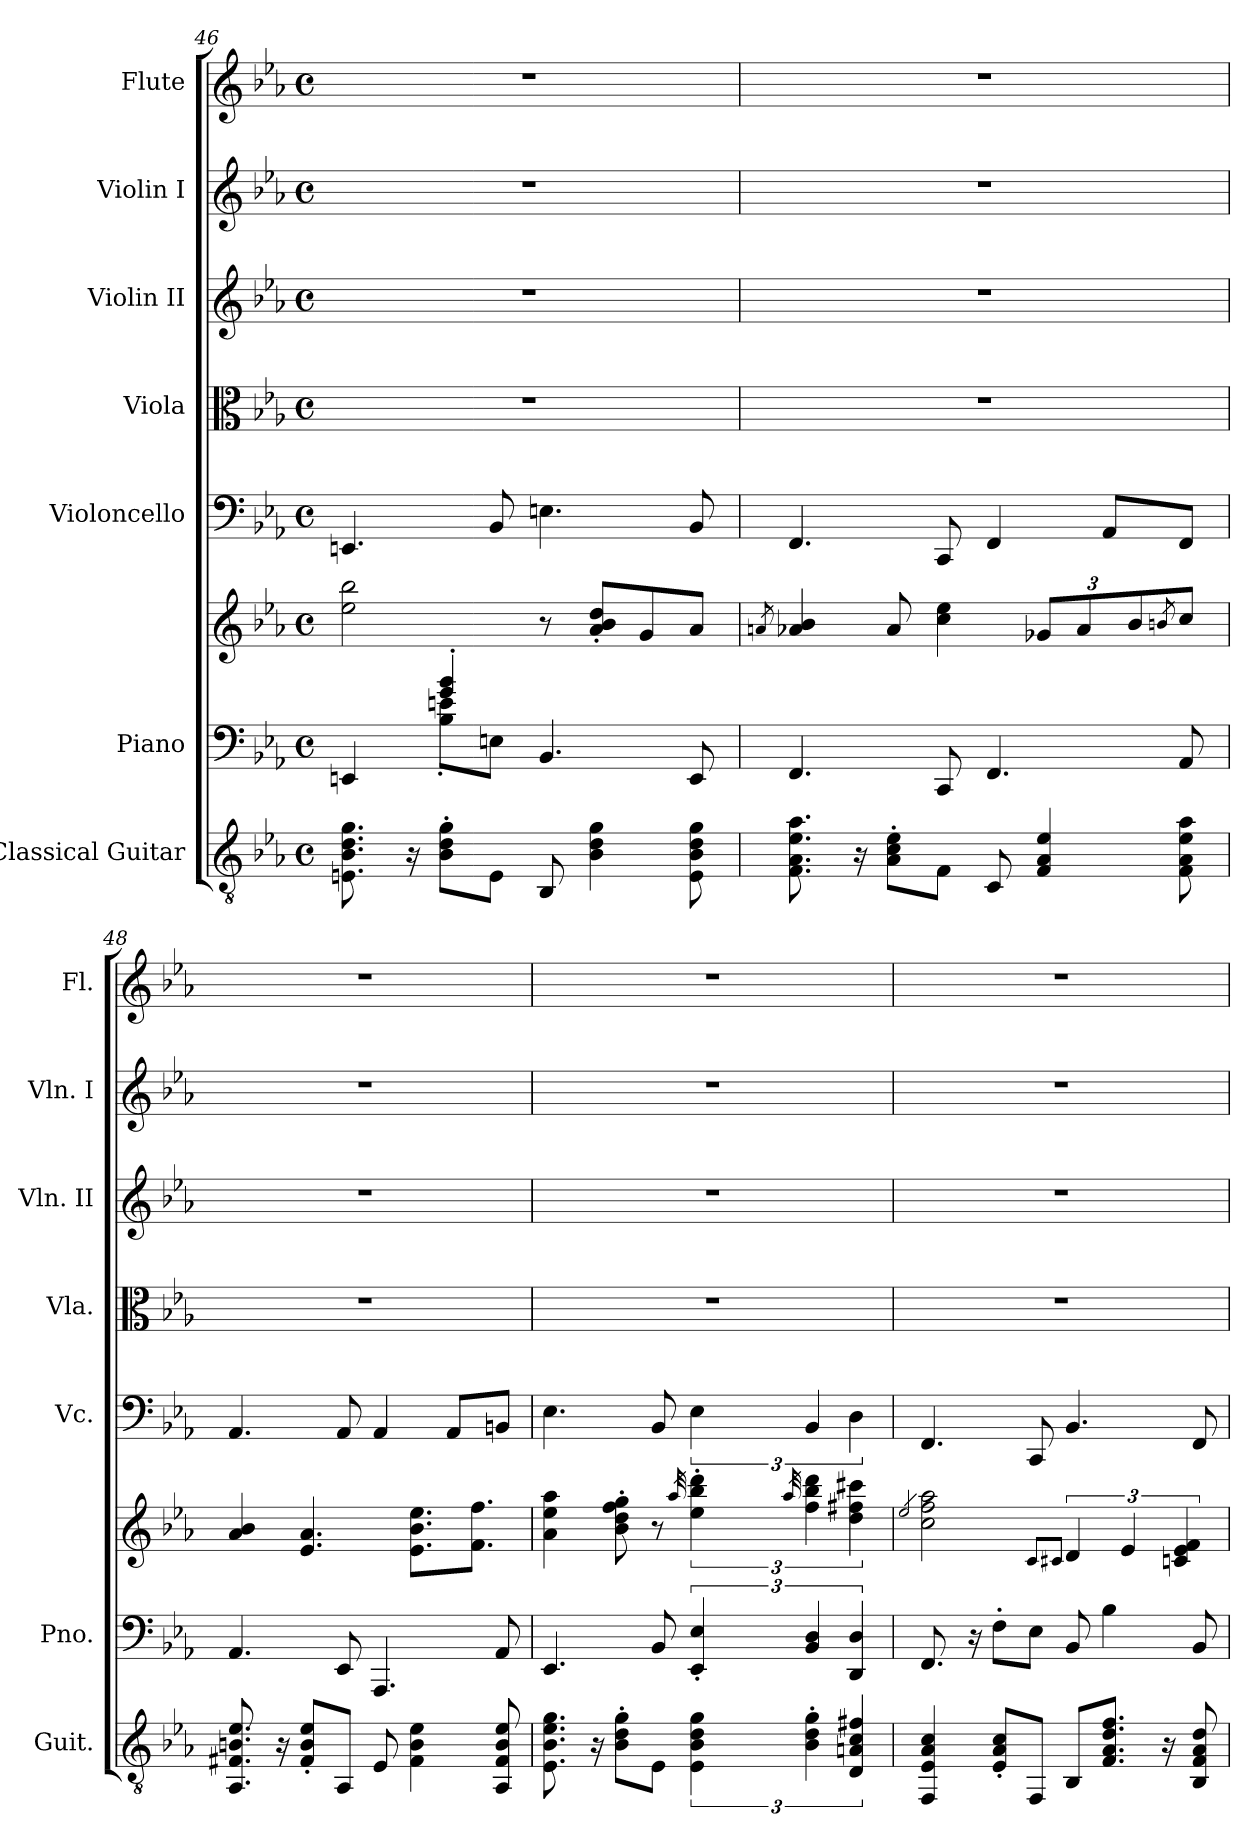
**kern	**kern	**kern	**kern	**kern	**kern	**kern	**kern
*part7	*part6	*part6	*part5	*part4	*part3	*part2	*part1
*staff8	*staff7	*staff6	*staff5	*staff4	*staff3	*staff2	*staff1
*I"Classical Guitar	*I"Piano	*	*I"Violoncello	*I"Viola	*I"Violin II	*I"Violin I	*I"Flute
*I'Guit.	*I'Pno.	*	*I'Vc.	*I'Vla.	*I'Vln. II	*I'Vln. I	*I'Fl.
*clefGv2	*clefF4	*clefG2	*clefF4	*clefC3	*clefG2	*clefG2	*clefG2
*k[b-e-a-]	*k[b-e-a-]	*k[b-e-a-]	*k[b-e-a-]	*k[b-e-a-]	*k[b-e-a-]	*k[b-e-a-]	*k[b-e-a-]
*M4/4	*M4/4	*M4/4	*M4/4	*M4/4	*M4/4	*M4/4	*M4/4
*met(c)	*met(c)	*met(c)	*met(c)	*met(c)	*met(c)	*met(c)	*met(c)
=46	=46	=46	=46	=46	=46	=46	=46
*	*^	*	*	*	*	*	*
8.En\ 8.B-\ 8.d\ 8.g\	4ryy	4EEn/	2ee-\ 2bb-\	4.EEn/	1r	1r	1r	1r
16r	.	.	.	.	.	.	.	.
8B-\' 8d\' 8g\'L	4g/' 4b-/'	8B-\' 8en\'L	.	.	.	.	.	.
8E\J	.	8En\J	.	8BB-/	.	.	.	.
8BB-/	2ryy	4.BB-/	8r	4.En\	.	.	.	.
4B-\ 4d\ 4g\	.	.	8a-/' 8b-/' 8dd/'L	.	.	.	.	.
.	.	.	8g/	.	.	.	.	.
8E\ 8B-\ 8d\ 8g\	.	8EE/	8a-/J	8BB-/	.	.	.	.
*	*v	*v	*	*	*	*	*	*
=47	=47	=47	=47	=47	=47	=47	=47
.	.	8qan/	.	.	.	.	.
8.F\ 8.A-\ 8.e-\ 8.a-\	4.FF/	4a-X/ 4b-/	4.FF/	1r	1r	1r	1r
16r	.	.	.	.	.	.	.
8A-\' 8c\' 8e-\'L	.	8a-/	.	.	.	.	.
8F\J	8CC/	4cc\ 4ee-\	8CC/	.	.	.	.
8C/	4.FF/	.	4FF/	.	.	.	.
*	*	*Xbrackettup	*	*	*	*	*
4F/ 4A-/ 4e-/	.	12g-X/L	.	.	.	.	.
.	.	12a-/	.	.	.	.	.
.	.	.	8AA-/L	.	.	.	.
.	.	12b-/	.	.	.	.	.
.	.	8qbn/	.	.	.	.	.
8F\ 8A-\ 8e-\ 8a-\	8AA-/	8cc/J	8FF/J	.	.	.	.
=48	=48	=48	=48	=48	=48	=48	=48
8.AA-/ 8.F#X/ 8.Bn/ 8.e-/	4.AA-/	4a-/ 4b-/	4.AA-/	1r	1r	1r	1r
16r	.	.	.	.	.	.	.
8F#/' 8B/' 8e-/'L	.	4.e-/ 4.a-/	.	.	.	.	.
8AA-/J	8EE-/	.	8AA-/	.	.	.	.
8E-/	4.AAA-/	.	4AA-/	.	.	.	.
4F#\ 4B\ 4e-\	.	8.e-\ 8.b-\ 8.ee-\L	.	.	.	.	.
.	.	.	8AA-/L	.	.	.	.
.	.	8.f\ 8.ff\J	.	.	.	.	.
8AA-/ 8F#/ 8B/ 8e-/	8AA-/	.	8BBn/J	.	.	.	.
!!LO:LB:g=z
=49	=49	=49	=49	=49	=49	=49	=49
8.E-\ 8.B-\ 8.e-\ 8.g\	4.EE-/	4a-\ 4ee-\ 4aa-\	4.E-\	1r	1r	1r	1r
16r	.	.	.	.	.	.	.
8B-\' 8d\' 8g\'L	.	8b-\' 8dd\' 8ff\' 8gg\'	.	.	.	.	.
8E-\J	8BB-/	8r	8BB-/	.	.	.	.
.	.	32qaa-/	.	.	.	.	.
*	*	*brackettup	*	*	*	*	*
6E-\ 6B-\ 6d\ 6g\	6EE-/' 6E-/'	6ee-\' 6bb-\' 6ddd\'	6E-\	.	.	.	.
.	.	32qaa-/	.	.	.	.	.
6B-\' 6d\' 6g\'	6BB-/ 6D/	6ff\ 6bb-\ 6ddd\	6BB-/	.	.	.	.
6D/ 6An/ 6c/ 6f#X/	6DD/ 6D/	6dd\ 6ff#X\ 6ccc#X\	6D\	.	.	.	.
=50	=50	=50	=50	=50	=50	=50	=50
.	.	2qee-/	.	.	.	.	.
4FF/ 4E-/ 4A-/ 4c/	8.FF/	2cc\ 2ff\ 2aa-\	4.FF/	1r	1r	1r	1r
.	16r	.	.	.	.	.	.
8E-/' 8A-/' 8c/'L	8F'\L	.	.	.	.	.	.
8FF/J	8E-\J	.	8CC/	.	.	.	.
.	.	8qc/L	.	.	.	.	.
.	.	8qc#X/J	.	.	.	.	.
8BB-/L	8BB-/	6d/	4.BB-/	.	.	.	.
8.F/ 8.A-/ 8.d/ 8.f/J	4B-\	.	.	.	.	.	.
.	.	6e-/	.	.	.	.	.
16r	.	.	.	.	.	.	.
.	.	6cn/ 6e-/ 6f/	.	.	.	.	.
8BB-/ 8F/ 8A-/ 8d/	8BB-/	.	8FF/	.	.	.	.
=	=	=	=	=	=	=	=
*-	*-	*-	*-	*-	*-	*-	*-
